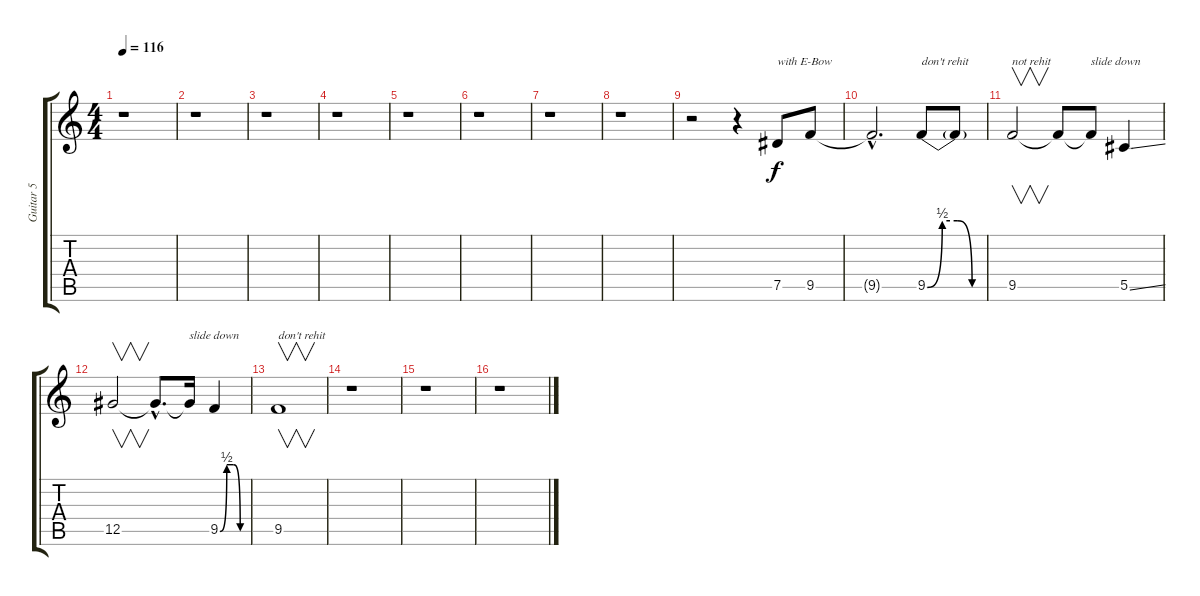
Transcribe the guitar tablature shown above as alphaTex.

\track ("Guitar 5" "Guitar 5") {instrument overdrivenguitar}
\staff {score tabs}
\tuning (Eb4 Bb3 Gb3 Db3 Ab2 Db2) {hide}
\ts (4 4)
\tempo 116
\clef g2
\ks c
r.1{dy f} |
r.1 |
r.1 |
r.1 |
r.1 |
r.1 |
r.1 |
r.1 |
r.2 r.4 7.5.8{txt "with E-Bow"} 9.5.8 |
9.5{hac t}.2{d} 9.5{be (custom 0 0 15 2 30 2 45 0 60 0)}.8{txt "don't rehit"} 9.5{t}.8 |
9.5.2{v txt "not rehit"} 9.5{t}.8 9.5{t}.8{txt "slide down"} 5.5{ss}.4 |
12.5.2{v} 12.5{hac t}.8{d} 12.5{t}.16{txt "slide down"} 9.5{be (custom 0 0 15 2 30 2 45 0 60 0)}.4 |
9.5.1{v txt "don't rehit"} |
r.1 |
r.1 |
r.1
